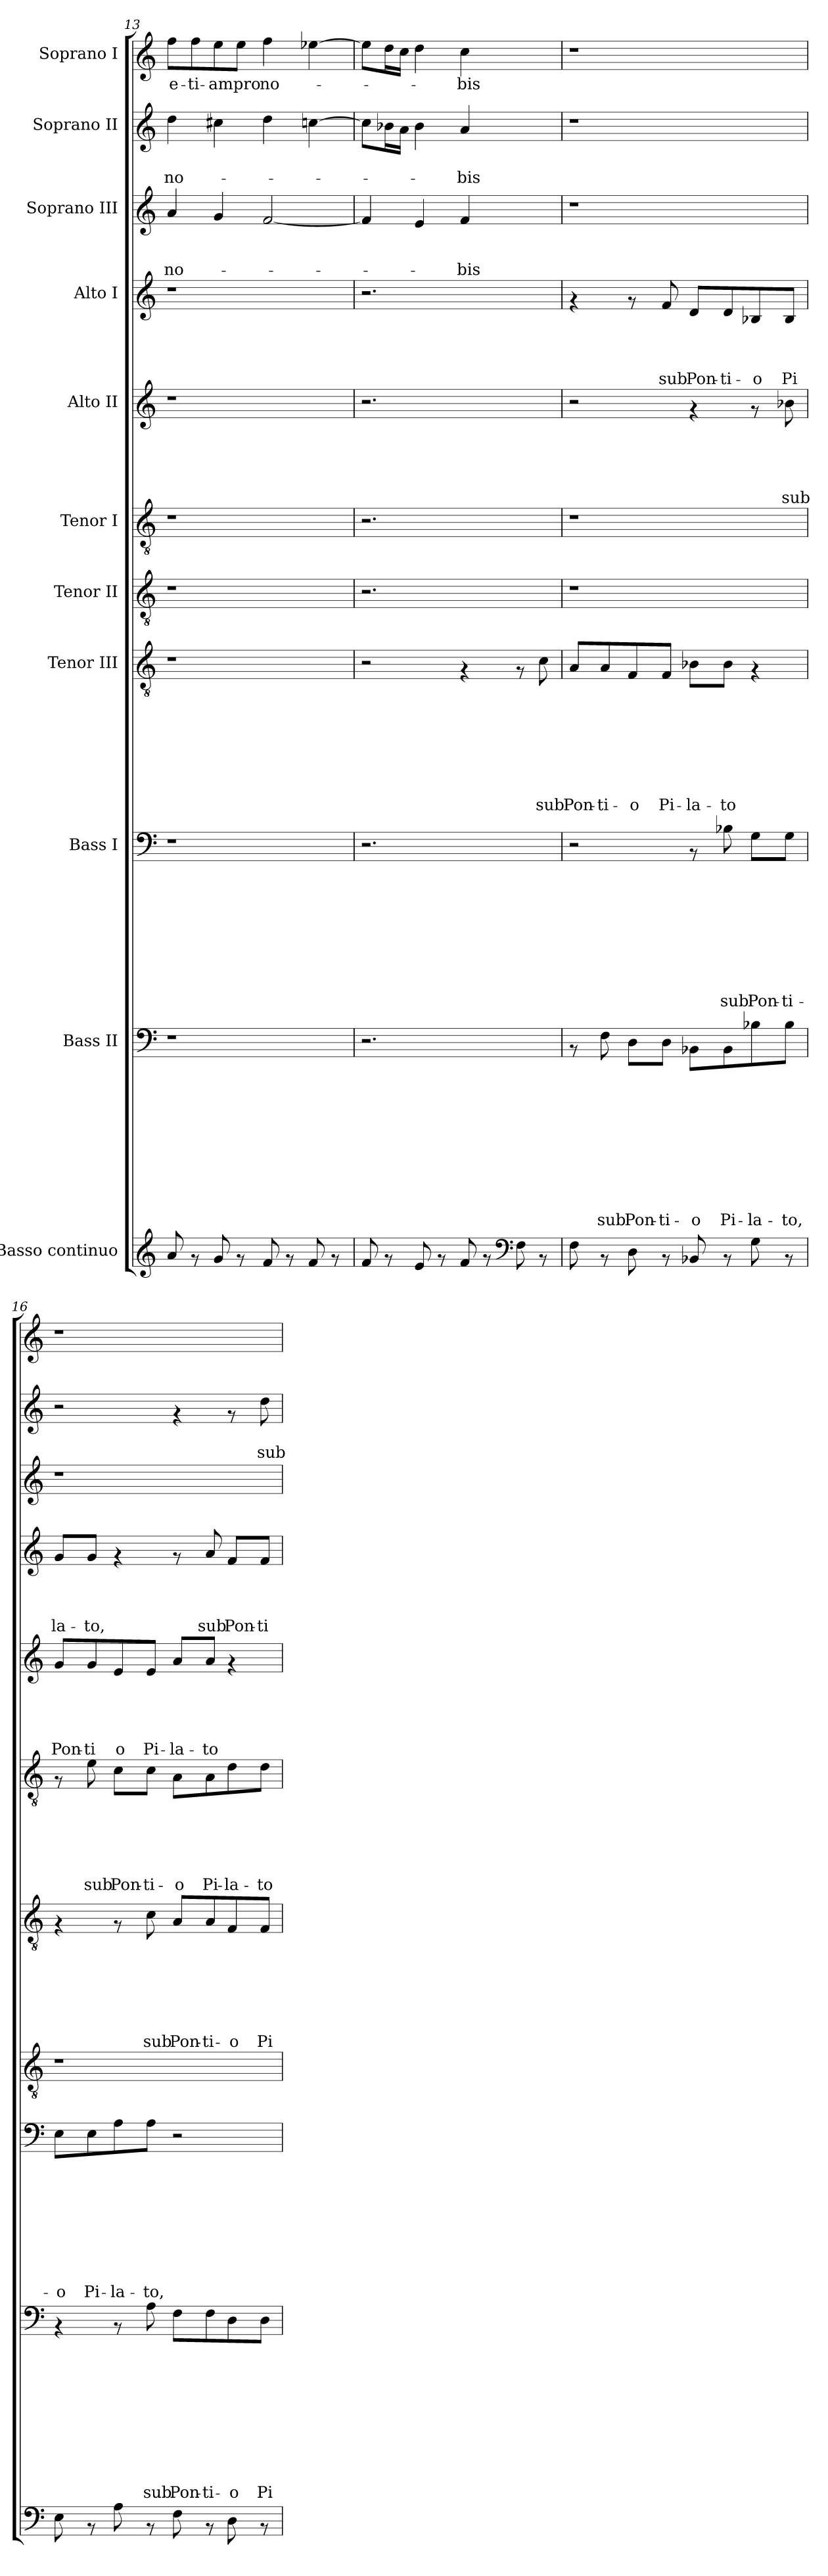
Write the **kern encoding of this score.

**kern	**kern	**text	**text	**text	**text	**text	**text	**text	**text	**text	**text	**kern	**text	**text	**text	**text	**text	**text	**text	**text	**text	**kern	**text	**text	**text	**text	**text	**text	**text	**text	**kern	**text	**text	**text	**text	**text	**text	**text	**kern	**text	**text	**text	**text	**text	**text	**kern	**text	**text	**text	**text	**text	**kern	**text	**text	**text	**text	**kern	**text	**text	**text	**kern	**text	**text	**kern	**text
*part11	*part10	*part10	*part10	*part10	*part10	*part10	*part10	*part10	*part10	*part10	*part10	*part9	*part9	*part9	*part9	*part9	*part9	*part9	*part9	*part9	*part9	*part8	*part8	*part8	*part8	*part8	*part8	*part8	*part8	*part8	*part7	*part7	*part7	*part7	*part7	*part7	*part7	*part7	*part6	*part6	*part6	*part6	*part6	*part6	*part6	*part5	*part5	*part5	*part5	*part5	*part5	*part4	*part4	*part4	*part4	*part4	*part3	*part3	*part3	*part3	*part2	*part2	*part2	*part1	*part1
*staff11	*staff10	*staff10	*staff10	*staff10	*staff10	*staff10	*staff10	*staff10	*staff10	*staff10	*staff10	*staff9	*staff9	*staff9	*staff9	*staff9	*staff9	*staff9	*staff9	*staff9	*staff9	*staff8	*staff8	*staff8	*staff8	*staff8	*staff8	*staff8	*staff8	*staff8	*staff7	*staff7	*staff7	*staff7	*staff7	*staff7	*staff7	*staff7	*staff6	*staff6	*staff6	*staff6	*staff6	*staff6	*staff6	*staff5	*staff5	*staff5	*staff5	*staff5	*staff5	*staff4	*staff4	*staff4	*staff4	*staff4	*staff3	*staff3	*staff3	*staff3	*staff2	*staff2	*staff2	*staff1	*staff1
*I"Basso continuo	*I"Bass II	*	*	*	*	*	*	*	*	*	*	*I"Bass I	*	*	*	*	*	*	*	*	*	*I"Tenor III	*	*	*	*	*	*	*	*	*I"Tenor II	*	*	*	*	*	*	*	*I"Tenor I	*	*	*	*	*	*	*I"Alto II	*	*	*	*	*	*I"Alto I	*	*	*	*	*I"Soprano III	*	*	*	*I"Soprano II	*	*	*I"Soprano I	*
*clefG2	*clefF4	*	*	*	*	*	*	*	*	*	*	*clefF4	*	*	*	*	*	*	*	*	*	*clefGv2	*	*	*	*	*	*	*	*	*clefGv2	*	*	*	*	*	*	*	*clefGv2	*	*	*	*	*	*	*clefG2	*	*	*	*	*	*clefG2	*	*	*	*	*clefG2	*	*	*	*clefG2	*	*	*clefG2	*
*ITrd7c12	*	*	*	*	*	*	*	*	*	*	*	*	*	*	*	*	*	*	*	*	*	*	*	*	*	*	*	*	*	*	*	*	*	*	*	*	*	*	*	*	*	*	*	*	*	*	*	*	*	*	*	*	*	*	*	*	*	*	*	*	*	*	*	*	*
*k[]	*k[]	*	*	*	*	*	*	*	*	*	*	*k[]	*	*	*	*	*	*	*	*	*	*k[]	*	*	*	*	*	*	*	*	*k[]	*	*	*	*	*	*	*	*k[]	*	*	*	*	*	*	*k[]	*	*	*	*	*	*k[]	*	*	*	*	*k[]	*	*	*	*k[]	*	*	*k[]	*
*C:	*C:	*	*	*	*	*	*	*	*	*	*	*C:	*	*	*	*	*	*	*	*	*	*C:	*	*	*	*	*	*	*	*	*C:	*	*	*	*	*	*	*	*C:	*	*	*	*	*	*	*C:	*	*	*	*	*	*C:	*	*	*	*	*C:	*	*	*	*C:	*	*	*C:	*
=13	=13	=13	=13	=13	=13	=13	=13	=13	=13	=13	=13	=13	=13	=13	=13	=13	=13	=13	=13	=13	=13	=13	=13	=13	=13	=13	=13	=13	=13	=13	=13	=13	=13	=13	=13	=13	=13	=13	=13	=13	=13	=13	=13	=13	=13	=13	=13	=13	=13	=13	=13	=13	=13	=13	=13	=13	=13	=13	=13	=13	=13	=13	=13	=13	=13
!	!	!	!	!	!	!	!	!	!	!	!	!	!	!	!	!	!	!	!	!	!	!	!	!	!	!	!	!	!	!	!	!	!	!	!	!	!	!	!	!	!	!	!	!	!	!	!	!	!	!	!	!	!	!	!	!	!	!	!	!LO:LY:b	!	!	!LO:LY:b	!	!LO:LY:b
8A/	1r	.	.	.	.	.	.	.	.	.	.	1r	.	.	.	.	.	.	.	.	.	1r	.	.	.	.	.	.	.	.	1r	.	.	.	.	.	.	.	1r	.	.	.	.	.	.	1r	.	.	.	.	.	1r	.	.	.	.	4a/	.	.	no-	4dd\	.	no-	8ff\L	e-
!	!	!	!	!	!	!	!	!	!	!	!	!	!	!	!	!	!	!	!	!	!	!	!	!	!	!	!	!	!	!	!	!	!	!	!	!	!	!	!	!	!	!	!	!	!	!	!	!	!	!	!	!	!	!	!	!	!	!	!	!	!	!	!	!	!LO:LY:b
8rf	.	.	.	.	.	.	.	.	.	.	.	.	.	.	.	.	.	.	.	.	.	.	.	.	.	.	.	.	.	.	.	.	.	.	.	.	.	.	.	.	.	.	.	.	.	.	.	.	.	.	.	.	.	.	.	.	.	.	.	.	.	.	.	8ff\	-ti-
!	!	!	!	!	!	!	!	!	!	!	!	!	!	!	!	!	!	!	!	!	!	!	!	!	!	!	!	!	!	!	!	!	!	!	!	!	!	!	!	!	!	!	!	!	!	!	!	!	!	!	!	!	!	!	!	!	!	!	!	!	!	!	!	!	!LO:LY:b
8G/	.	.	.	.	.	.	.	.	.	.	.	.	.	.	.	.	.	.	.	.	.	.	.	.	.	.	.	.	.	.	.	.	.	.	.	.	.	.	.	.	.	.	.	.	.	.	.	.	.	.	.	.	.	.	.	.	4g/	.	.	.	4cc#X\	.	.	8ee\	-am
!	!	!	!	!	!	!	!	!	!	!	!	!	!	!	!	!	!	!	!	!	!	!	!	!	!	!	!	!	!	!	!	!	!	!	!	!	!	!	!	!	!	!	!	!	!	!	!	!	!	!	!	!	!	!	!	!	!	!	!	!	!	!	!	!	!LO:LY:b
8rf	.	.	.	.	.	.	.	.	.	.	.	.	.	.	.	.	.	.	.	.	.	.	.	.	.	.	.	.	.	.	.	.	.	.	.	.	.	.	.	.	.	.	.	.	.	.	.	.	.	.	.	.	.	.	.	.	.	.	.	.	.	.	.	8ee\J	pro
!	!	!	!	!	!	!	!	!	!	!	!	!	!	!	!	!	!	!	!	!	!	!	!	!	!	!	!	!	!	!	!	!	!	!	!	!	!	!	!	!	!	!	!	!	!	!	!	!	!	!	!	!	!	!	!	!	!	!	!	!	!	!	!	!	!LO:LY:b
8F/	.	.	.	.	.	.	.	.	.	.	.	.	.	.	.	.	.	.	.	.	.	.	.	.	.	.	.	.	.	.	.	.	.	.	.	.	.	.	.	.	.	.	.	.	.	.	.	.	.	.	.	.	.	.	.	.	[<2f/	.	.	.	4dd\	.	.	4ff\	no-
8rf	.	.	.	.	.	.	.	.	.	.	.	.	.	.	.	.	.	.	.	.	.	.	.	.	.	.	.	.	.	.	.	.	.	.	.	.	.	.	.	.	.	.	.	.	.	.	.	.	.	.	.	.	.	.	.	.	.	.	.	.	.	.	.	.	.
8F/	.	.	.	.	.	.	.	.	.	.	.	.	.	.	.	.	.	.	.	.	.	.	.	.	.	.	.	.	.	.	.	.	.	.	.	.	.	.	.	.	.	.	.	.	.	.	.	.	.	.	.	.	.	.	.	.	.	.	.	.	[>4ccn\	.	.	[>4ee-X\	.
8rf	.	.	.	.	.	.	.	.	.	.	.	.	.	.	.	.	.	.	.	.	.	.	.	.	.	.	.	.	.	.	.	.	.	.	.	.	.	.	.	.	.	.	.	.	.	.	.	.	.	.	.	.	.	.	.	.	.	.	.	.	.	.	.	.	.
=14	=14	=14	=14	=14	=14	=14	=14	=14	=14	=14	=14	=14	=14	=14	=14	=14	=14	=14	=14	=14	=14	=14	=14	=14	=14	=14	=14	=14	=14	=14	=14	=14	=14	=14	=14	=14	=14	=14	=14	=14	=14	=14	=14	=14	=14	=14	=14	=14	=14	=14	=14	=14	=14	=14	=14	=14	=14	=14	=14	=14	=14	=14	=14	=14	=14
8F/	2.r	.	.	.	.	.	.	.	.	.	.	2.r	.	.	.	.	.	.	.	.	.	2r	.	.	.	.	.	.	.	.	2.r	.	.	.	.	.	.	.	2.r	.	.	.	.	.	.	2.r	.	.	.	.	.	2.r	.	.	.	.	4f/]	.	.	.	8cc\L]	.	.	8ee-\L]	.
8rf	.	.	.	.	.	.	.	.	.	.	.	.	.	.	.	.	.	.	.	.	.	.	.	.	.	.	.	.	.	.	.	.	.	.	.	.	.	.	.	.	.	.	.	.	.	.	.	.	.	.	.	.	.	.	.	.	.	.	.	.	16b-X\L	.	.	16dd\L	.
.	.	.	.	.	.	.	.	.	.	.	.	.	.	.	.	.	.	.	.	.	.	.	.	.	.	.	.	.	.	.	.	.	.	.	.	.	.	.	.	.	.	.	.	.	.	.	.	.	.	.	.	.	.	.	.	.	.	.	.	.	16a\JJ	.	.	16cc\JJ	.
8E/	.	.	.	.	.	.	.	.	.	.	.	.	.	.	.	.	.	.	.	.	.	.	.	.	.	.	.	.	.	.	.	.	.	.	.	.	.	.	.	.	.	.	.	.	.	.	.	.	.	.	.	.	.	.	.	.	4e/	.	.	.	4b-\	.	.	4dd\	.
8rf	.	.	.	.	.	.	.	.	.	.	.	.	.	.	.	.	.	.	.	.	.	.	.	.	.	.	.	.	.	.	.	.	.	.	.	.	.	.	.	.	.	.	.	.	.	.	.	.	.	.	.	.	.	.	.	.	.	.	.	.	.	.	.	.	.
!	!	!	!	!	!	!	!	!	!	!	!	!	!	!	!	!	!	!	!	!	!	!	!	!	!	!	!	!	!	!	!	!	!	!	!	!	!	!	!	!	!	!	!	!	!	!	!	!	!	!	!	!	!	!	!	!	!	!	!	!LO:LY:b	!	!	!LO:LY:b	!	!LO:LY:b
8F/	.	.	.	.	.	.	.	.	.	.	.	.	.	.	.	.	.	.	.	.	.	4rF	.	.	.	.	.	.	.	.	.	.	.	.	.	.	.	.	.	.	.	.	.	.	.	.	.	.	.	.	.	.	.	.	.	.	4f/	.	.	-bis	4a/	.	-bis	4cc\	-bis
8rf	.	.	.	.	.	.	.	.	.	.	.	.	.	.	.	.	.	.	.	.	.	.	.	.	.	.	.	.	.	.	.	.	.	.	.	.	.	.	.	.	.	.	.	.	.	.	.	.	.	.	.	.	.	.	.	.	.	.	.	.	.	.	.	.	.
*clefF4	*	*	*	*	*	*	*	*	*	*	*	*	*	*	*	*	*	*	*	*	*	*	*	*	*	*	*	*	*	*	*	*	*	*	*	*	*	*	*	*	*	*	*	*	*	*	*	*	*	*	*	*	*	*	*	*	*	*	*	*	*	*	*	*	*
8FF\	4ryy	.	.	.	.	.	.	.	.	.	.	4ryy	.	.	.	.	.	.	.	.	.	8rF	.	.	.	.	.	.	.	.	4ryy	.	.	.	.	.	.	.	4ryy	.	.	.	.	.	.	4ryy	.	.	.	.	.	4ryy	.	.	.	.	4ryy	.	.	.	4ryy	.	.	4ryy	.
!	!	!	!	!	!	!	!	!	!	!	!	!	!	!	!	!	!	!	!	!	!	!	!	!	!	!	!	!	!	!LO:LY:b	!	!	!	!	!	!	!	!	!	!	!	!	!	!	!	!	!	!	!	!	!	!	!	!	!	!	!	!	!	!	!	!	!	!	!
8rAA	.	.	.	.	.	.	.	.	.	.	.	.	.	.	.	.	.	.	.	.	.	8c\	.	.	.	.	.	.	.	sub	.	.	.	.	.	.	.	.	.	.	.	.	.	.	.	.	.	.	.	.	.	.	.	.	.	.	.	.	.	.	.	.	.	.	.
=15	=15	=15	=15	=15	=15	=15	=15	=15	=15	=15	=15	=15	=15	=15	=15	=15	=15	=15	=15	=15	=15	=15	=15	=15	=15	=15	=15	=15	=15	=15	=15	=15	=15	=15	=15	=15	=15	=15	=15	=15	=15	=15	=15	=15	=15	=15	=15	=15	=15	=15	=15	=15	=15	=15	=15	=15	=15	=15	=15	=15	=15	=15	=15	=15	=15
!	!	!	!	!	!	!	!	!	!	!	!	!	!	!	!	!	!	!	!	!	!	!	!	!	!	!	!	!	!	!LO:LY:b	!	!	!	!	!	!	!	!	!	!	!	!	!	!	!	!	!	!	!	!	!	!	!	!	!	!	!	!	!	!	!	!	!	!	!
8FF\	8rAA	.	.	.	.	.	.	.	.	.	.	2r	.	.	.	.	.	.	.	.	.	8A/L	.	.	.	.	.	.	.	Pon-	1r	.	.	.	.	.	.	.	1r	.	.	.	.	.	.	2r	.	.	.	.	.	4rf	.	.	.	.	1r	.	.	.	1r	.	.	1r	.
!	!	!	!	!	!	!	!	!	!	!	!LO:LY:b	!	!	!	!	!	!	!	!	!	!	!	!	!	!	!	!	!	!	!LO:LY:b	!	!	!	!	!	!	!	!	!	!	!	!	!	!	!	!	!	!	!	!	!	!	!	!	!	!	!	!	!	!	!	!	!	!	!
8rAA	8F\	.	.	.	.	.	.	.	.	.	sub	.	.	.	.	.	.	.	.	.	.	8A/	.	.	.	.	.	.	.	-ti-	.	.	.	.	.	.	.	.	.	.	.	.	.	.	.	.	.	.	.	.	.	.	.	.	.	.	.	.	.	.	.	.	.	.	.
!	!	!	!	!	!	!	!	!	!	!	!LO:LY:b	!	!	!	!	!	!	!	!	!	!	!	!	!	!	!	!	!	!	!LO:LY:b	!	!	!	!	!	!	!	!	!	!	!	!	!	!	!	!	!	!	!	!	!	!	!	!	!	!	!	!	!	!	!	!	!	!	!
8DD\	8D\L	.	.	.	.	.	.	.	.	.	Pon-	.	.	.	.	.	.	.	.	.	.	8F/	.	.	.	.	.	.	.	-o	.	.	.	.	.	.	.	.	.	.	.	.	.	.	.	.	.	.	.	.	.	8rf	.	.	.	.	.	.	.	.	.	.	.	.	.
!	!	!	!	!	!	!	!	!	!	!	!LO:LY:b	!	!	!	!	!	!	!	!	!	!	!	!	!	!	!	!	!	!	!LO:LY:b	!	!	!	!	!	!	!	!	!	!	!	!	!	!	!	!	!	!	!	!	!	!	!	!	!	!LO:LY:b	!	!	!	!	!	!	!	!	!
8rAA	8D\J	.	.	.	.	.	.	.	.	.	-ti-	.	.	.	.	.	.	.	.	.	.	8F/J	.	.	.	.	.	.	.	Pi-	.	.	.	.	.	.	.	.	.	.	.	.	.	.	.	.	.	.	.	.	.	8f/	.	.	.	sub	.	.	.	.	.	.	.	.	.
!	!	!	!	!	!	!	!	!	!	!	!LO:LY:b	!	!	!	!	!	!	!	!	!	!	!	!	!	!	!	!	!	!	!LO:LY:b	!	!	!	!	!	!	!	!	!	!	!	!	!	!	!	!	!	!	!	!	!	!	!	!	!	!LO:LY:b	!	!	!	!	!	!	!	!	!
8BBB-X/	8BB-X\L	.	.	.	.	.	.	.	.	.	-o	8rAA	.	.	.	.	.	.	.	.	.	8B-X\L	.	.	.	.	.	.	.	-la-	.	.	.	.	.	.	.	.	.	.	.	.	.	.	.	4rf	.	.	.	.	.	8d/L	.	.	.	Pon-	.	.	.	.	.	.	.	.	.
!	!	!	!	!	!	!	!	!	!	!	!LO:LY:b	!	!	!	!	!	!	!	!	!	!LO:LY:b	!	!	!	!	!	!	!	!	!LO:LY:b	!	!	!	!	!	!	!	!	!	!	!	!	!	!	!	!	!	!	!	!	!	!	!	!	!	!LO:LY:b	!	!	!	!	!	!	!	!	!
8rAA	8BB-\	.	.	.	.	.	.	.	.	.	Pi-	8B-X\	.	.	.	.	.	.	.	.	sub	8B-\J	.	.	.	.	.	.	.	-to	.	.	.	.	.	.	.	.	.	.	.	.	.	.	.	.	.	.	.	.	.	8d/	.	.	.	-ti-	.	.	.	.	.	.	.	.	.
!	!	!	!	!	!	!	!	!	!	!	!LO:LY:b	!	!	!	!	!	!	!	!	!	!LO:LY:b	!	!	!	!	!	!	!	!	!	!	!	!	!	!	!	!	!	!	!	!	!	!	!	!	!	!	!	!	!	!	!	!	!	!	!LO:LY:b	!	!	!	!	!	!	!	!	!
8GG\	8B-X\	.	.	.	.	.	.	.	.	.	-la-	8G\L	.	.	.	.	.	.	.	.	Pon-	4rF	.	.	.	.	.	.	.	.	.	.	.	.	.	.	.	.	.	.	.	.	.	.	.	8rf	.	.	.	.	.	8B-X/	.	.	.	-o	.	.	.	.	.	.	.	.	.
!	!	!	!	!	!	!	!	!	!	!	!LO:LY:b	!	!	!	!	!	!	!	!	!	!LO:LY:b	!	!	!	!	!	!	!	!	!	!	!	!	!	!	!	!	!	!	!	!	!	!	!	!	!	!	!	!	!	!LO:LY:b	!	!	!	!	!LO:LY:b	!	!	!	!	!	!	!	!	!
8rAA	8B-\J	.	.	.	.	.	.	.	.	.	-to,	8G\J	.	.	.	.	.	.	.	.	-ti-	.	.	.	.	.	.	.	.	.	.	.	.	.	.	.	.	.	.	.	.	.	.	.	.	8b-X\	.	.	.	.	sub	8B-/J	.	.	.	Pi	.	.	.	.	.	.	.	.	.
!!LO:PB:g=z
=16	=16	=16	=16	=16	=16	=16	=16	=16	=16	=16	=16	=16	=16	=16	=16	=16	=16	=16	=16	=16	=16	=16	=16	=16	=16	=16	=16	=16	=16	=16	=16	=16	=16	=16	=16	=16	=16	=16	=16	=16	=16	=16	=16	=16	=16	=16	=16	=16	=16	=16	=16	=16	=16	=16	=16	=16	=16	=16	=16	=16	=16	=16	=16	=16	=16
!	!	!	!	!	!	!	!	!	!	!	!	!	!	!	!	!	!	!	!	!	!LO:LY:b	!	!	!	!	!	!	!	!	!	!	!	!	!	!	!	!	!	!	!	!	!	!	!	!	!	!	!	!	!	!LO:LY:b	!	!	!	!	!LO:LY:b	!	!	!	!	!	!	!	!	!
8EE\	4rAA	.	.	.	.	.	.	.	.	.	.	8E\L	.	.	.	.	.	.	.	.	-o	1r	.	.	.	.	.	.	.	.	4rF	.	.	.	.	.	.	.	8rF	.	.	.	.	.	.	8g/L	.	.	.	.	Pon-	8g/L	.	.	.	la-	1r	.	.	.	2r	.	.	1r	.
!	!	!	!	!	!	!	!	!	!	!	!	!	!	!	!	!	!	!	!	!	!LO:LY:b	!	!	!	!	!	!	!	!	!	!	!	!	!	!	!	!	!	!	!	!	!	!	!	!LO:LY:b	!	!	!	!	!	!LO:LY:b	!	!	!	!	!LO:LY:b	!	!	!	!	!	!	!	!	!
8rAA	.	.	.	.	.	.	.	.	.	.	.	8E\	.	.	.	.	.	.	.	.	Pi-	.	.	.	.	.	.	.	.	.	.	.	.	.	.	.	.	.	8e\	.	.	.	.	.	sub	8g/	.	.	.	.	-ti	8g/J	.	.	.	-to,	.	.	.	.	.	.	.	.	.
!	!	!	!	!	!	!	!	!	!	!	!	!	!	!	!	!	!	!	!	!	!LO:LY:b	!	!	!	!	!	!	!	!	!	!	!	!	!	!	!	!	!	!	!	!	!	!	!	!LO:LY:b	!	!	!	!	!	!LO:LY:b	!	!	!	!	!	!	!	!	!	!	!	!	!	!
8AA\	8rAA	.	.	.	.	.	.	.	.	.	.	8A\	.	.	.	.	.	.	.	.	-la-	.	.	.	.	.	.	.	.	.	8rF	.	.	.	.	.	.	.	8c\L	.	.	.	.	.	Pon-	8e/	.	.	.	.	o	4rf	.	.	.	.	.	.	.	.	.	.	.	.	.
!	!	!	!	!	!	!	!	!	!	!	!LO:LY:b	!	!	!	!	!	!	!	!	!	!LO:LY:b	!	!	!	!	!	!	!	!	!	!	!	!	!	!	!	!	!LO:LY:b	!	!	!	!	!	!	!LO:LY:b	!	!	!	!	!	!LO:LY:b	!	!	!	!	!	!	!	!	!	!	!	!	!	!
8rAA	8A\	.	.	.	.	.	.	.	.	.	sub	8A\J	.	.	.	.	.	.	.	.	-to,	.	.	.	.	.	.	.	.	.	8c\	.	.	.	.	.	.	sub	8c\J	.	.	.	.	.	-ti-	8e/J	.	.	.	.	Pi-	.	.	.	.	.	.	.	.	.	.	.	.	.	.
!	!	!	!	!	!	!	!	!	!	!	!LO:LY:b	!	!	!	!	!	!	!	!	!	!	!	!	!	!	!	!	!	!	!	!	!	!	!	!	!	!	!LO:LY:b	!	!	!	!	!	!	!LO:LY:b	!	!	!	!	!	!LO:LY:b	!	!	!	!	!	!	!	!	!	!	!	!	!	!
8FF\	8F\L	.	.	.	.	.	.	.	.	.	Pon-	2r	.	.	.	.	.	.	.	.	.	.	.	.	.	.	.	.	.	.	8A/L	.	.	.	.	.	.	Pon-	8A\L	.	.	.	.	.	-o	8a/L	.	.	.	.	-la-	8rf	.	.	.	.	.	.	.	.	4rf	.	.	.	.
!	!	!	!	!	!	!	!	!	!	!	!LO:LY:b	!	!	!	!	!	!	!	!	!	!	!	!	!	!	!	!	!	!	!	!	!	!	!	!	!	!	!LO:LY:b	!	!	!	!	!	!	!LO:LY:b	!	!	!	!	!	!LO:LY:b	!	!	!	!	!LO:LY:b	!	!	!	!	!	!	!	!	!
8rAA	8F\	.	.	.	.	.	.	.	.	.	-ti-	.	.	.	.	.	.	.	.	.	.	.	.	.	.	.	.	.	.	.	8A/	.	.	.	.	.	.	-ti-	8A\	.	.	.	.	.	Pi-	8a/J	.	.	.	.	-to	8a/	.	.	.	sub	.	.	.	.	.	.	.	.	.
!	!	!	!	!	!	!	!	!	!	!	!LO:LY:b	!	!	!	!	!	!	!	!	!	!	!	!	!	!	!	!	!	!	!	!	!	!	!	!	!	!	!LO:LY:b	!	!	!	!	!	!	!LO:LY:b	!	!	!	!	!	!	!	!	!	!	!LO:LY:b	!	!	!	!	!	!	!	!	!
8DD\	8D\	.	.	.	.	.	.	.	.	.	-o	.	.	.	.	.	.	.	.	.	.	.	.	.	.	.	.	.	.	.	8F/	.	.	.	.	.	.	-o	8d\	.	.	.	.	.	-la-	4rf	.	.	.	.	.	8f/L	.	.	.	Pon-	.	.	.	.	8rf	.	.	.	.
!	!	!	!	!	!	!	!	!	!	!	!LO:LY:b	!	!	!	!	!	!	!	!	!	!	!	!	!	!	!	!	!	!	!	!	!	!	!	!	!	!	!LO:LY:b	!	!	!	!	!	!	!LO:LY:b	!	!	!	!	!	!	!	!	!	!	!LO:LY:b	!	!	!	!	!	!	!LO:LY:b	!	!
8rAA	8D\J	.	.	.	.	.	.	.	.	.	Pi-	.	.	.	.	.	.	.	.	.	.	.	.	.	.	.	.	.	.	.	8F/J	.	.	.	.	.	.	Pi-	8d\J	.	.	.	.	.	-to	.	.	.	.	.	.	8f/J	.	.	.	-ti-	.	.	.	.	8dd\	.	sub	.	.
=	=	=	=	=	=	=	=	=	=	=	=	=	=	=	=	=	=	=	=	=	=	=	=	=	=	=	=	=	=	=	=	=	=	=	=	=	=	=	=	=	=	=	=	=	=	=	=	=	=	=	=	=	=	=	=	=	=	=	=	=	=	=	=	=	=
*-	*-	*-	*-	*-	*-	*-	*-	*-	*-	*-	*-	*-	*-	*-	*-	*-	*-	*-	*-	*-	*-	*-	*-	*-	*-	*-	*-	*-	*-	*-	*-	*-	*-	*-	*-	*-	*-	*-	*-	*-	*-	*-	*-	*-	*-	*-	*-	*-	*-	*-	*-	*-	*-	*-	*-	*-	*-	*-	*-	*-	*-	*-	*-	*-	*-
